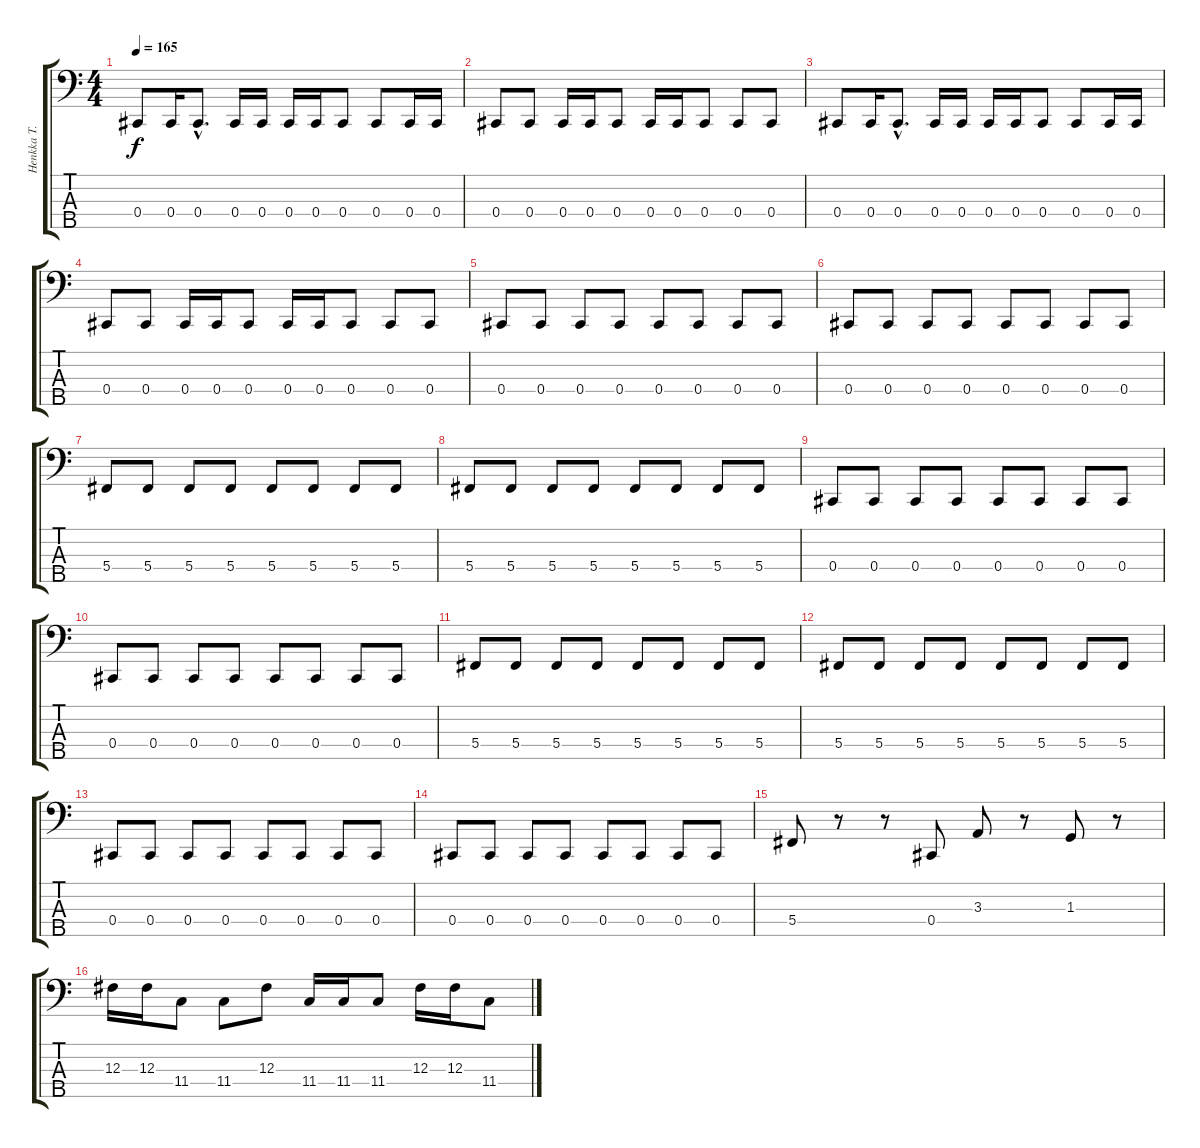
\track ("Henkka T. Blacksmith" "Henkka T. ") {instrument electricbasspick}
\staff {score tabs}
\tuning (E2 B1 Gb1 Db1 Ab0) {hide}
\ts (4 4)
\tempo 165
\clef f4
\ks c
0.4.8{dy f instrument electricbasspick} 0.4.16 0.4{hac}.8{d} 0.4.16 0.4.16 0.4.16 0.4.16 0.4.8 0.4.8 0.4.16 0.4.16 |
0.4.8 0.4.8 0.4.16 0.4.16 0.4.8 0.4.16 0.4.16 0.4.8 0.4.8 0.4.8 |
0.4.8 0.4.16 0.4{hac}.8{d} 0.4.16 0.4.16 0.4.16 0.4.16 0.4.8 0.4.8 0.4.16 0.4.16 |
0.4.8 0.4.8 0.4.16 0.4.16 0.4.8 0.4.16 0.4.16 0.4.8 0.4.8 0.4.8 |
0.4.8 0.4.8 0.4.8 0.4.8 0.4.8 0.4.8 0.4.8 0.4.8 |
0.4.8 0.4.8 0.4.8 0.4.8 0.4.8 0.4.8 0.4.8 0.4.8 |
5.4.8 5.4.8 5.4.8 5.4.8 5.4.8 5.4.8 5.4.8 5.4.8 |
5.4.8 5.4.8 5.4.8 5.4.8 5.4.8 5.4.8 5.4.8 5.4.8 |
0.4.8 0.4.8 0.4.8 0.4.8 0.4.8 0.4.8 0.4.8 0.4.8 |
0.4.8 0.4.8 0.4.8 0.4.8 0.4.8 0.4.8 0.4.8 0.4.8 |
5.4.8 5.4.8 5.4.8 5.4.8 5.4.8 5.4.8 5.4.8 5.4.8 |
5.4.8 5.4.8 5.4.8 5.4.8 5.4.8 5.4.8 5.4.8 5.4.8 |
0.4.8 0.4.8 0.4.8 0.4.8 0.4.8 0.4.8 0.4.8 0.4.8 |
0.4.8 0.4.8 0.4.8 0.4.8 0.4.8 0.4.8 0.4.8 0.4.8 |
5.4.8 r.8 r.8 0.4.8 3.3.8 r.8 1.3.8 r.8 |
12.3.16 12.3.16 11.4.8 11.4.8 12.3.8 11.4.16 11.4.16 11.4.8 12.3.16 12.3.16 11.4.8
